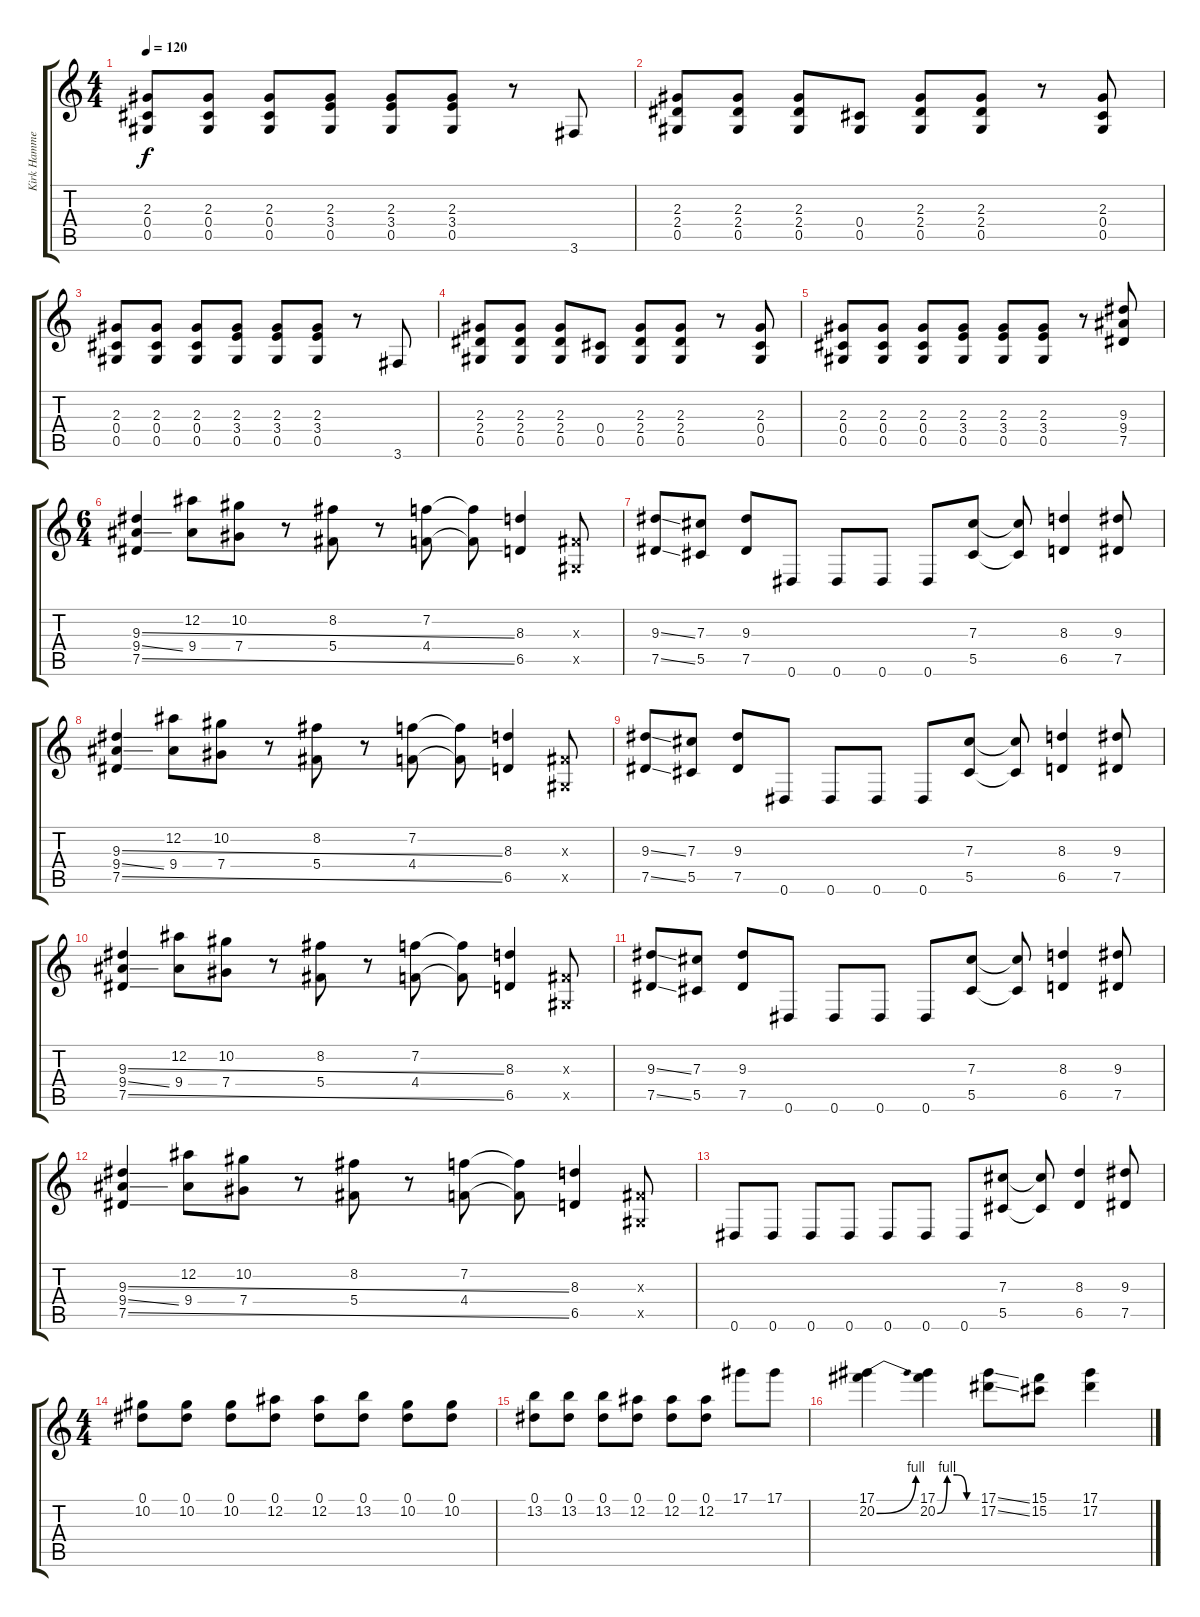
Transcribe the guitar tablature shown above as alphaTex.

\track ("Kirk Hammett" "Kirk Hamme") {instrument distortionguitar}
\staff {score tabs}
\tuning (Eb4 Bb3 Gb3 Db3 Ab2 Eb2) {hide}
\ts (4 4)
\tempo 120
\clef g2
\ks c
(2.3 0.4 0.5).8{dy f} (2.3 0.4 0.5).8 (2.3 0.4 0.5).8 (2.3 3.4 0.5).8 (2.3 3.4 0.5).8 (2.3 3.4 0.5).8 r.8 3.6.8 |
(2.3 2.4 0.5).8 (2.3 2.4 0.5).8 (2.3 2.4 0.5).8 (0.4 0.5).8 (2.3 2.4 0.5).8 (2.3 2.4 0.5).8 r.8 (2.3 0.4 0.5).8 |
(2.3 0.4 0.5).8 (2.3 0.4 0.5).8 (2.3 0.4 0.5).8 (2.3 3.4 0.5).8 (2.3 3.4 0.5).8 (2.3 3.4 0.5).8 r.8 3.6.8 |
(2.3 2.4 0.5).8 (2.3 2.4 0.5).8 (2.3 2.4 0.5).8 (0.4 0.5).8 (2.3 2.4 0.5).8 (2.3 2.4 0.5).8 r.8 (2.3 0.4 0.5).8 |
(2.3 0.4 0.5).8 (2.3 0.4 0.5).8 (2.3 0.4 0.5).8 (2.3 3.4 0.5).8 (2.3 3.4 0.5).8 (2.3 3.4 0.5).8 r.8 (9.3 9.4 7.5).8 |
\ts (6 4)
(9.3{ss} 9.4{ss} 7.5{ss}).4 (12.2 9.4).8 (10.2 7.4).8 r.8 (8.2 5.4).8 r.8 (7.2 4.4).8 (7.2{t} 4.4{t}).8 (8.3 6.5).4 (0.3{x} 0.5{x}).8 |
(9.3{ss} 7.5{ss}).8 (7.3 5.5).8 (9.3 7.5).8 0.6.8 0.6.8 0.6.8 0.6.8 (7.3 5.5).8 (7.3{t} 5.5{t}).8 (8.3 6.5).4 (9.3 7.5).8 |
(9.3{ss} 9.4{ss} 7.5{ss}).4 (12.2 9.4).8 (10.2 7.4).8 r.8 (8.2 5.4).8 r.8 (7.2 4.4).8 (7.2{t} 4.4{t}).8 (8.3 6.5).4 (0.3{x} 0.5{x}).8 |
(9.3{ss} 7.5{ss}).8 (7.3 5.5).8 (9.3 7.5).8 0.6.8 0.6.8 0.6.8 0.6.8 (7.3 5.5).8 (7.3{t} 5.5{t}).8 (8.3 6.5).4 (9.3 7.5).8 |
(9.3{ss} 9.4{ss} 7.5{ss}).4 (12.2 9.4).8 (10.2 7.4).8 r.8 (8.2 5.4).8 r.8 (7.2 4.4).8 (7.2{t} 4.4{t}).8 (8.3 6.5).4 (0.3{x} 0.5{x}).8 |
(9.3{ss} 7.5{ss}).8 (7.3 5.5).8 (9.3 7.5).8 0.6.8 0.6.8 0.6.8 0.6.8 (7.3 5.5).8 (7.3{t} 5.5{t}).8 (8.3 6.5).4 (9.3 7.5).8 |
(9.3{ss} 9.4{ss} 7.5{ss}).4 (12.2 9.4).8 (10.2 7.4).8 r.8 (8.2 5.4).8 r.8 (7.2 4.4).8 (7.2{t} 4.4{t}).8 (8.3 6.5).4 (0.3{x} 0.5{x}).8 |
0.6.8 0.6.8 0.6.8 0.6.8 0.6.8 0.6.8 0.6.8 (7.3 5.5).8 (7.3{t} 5.5{t}).8 (8.3 6.5).4 (9.3 7.5).8 |
\ts (4 4)
(0.1 10.2).8 (0.1 10.2).8 (0.1 10.2).8 (0.1 12.2).8 (0.1 12.2).8 (0.1 13.2).8 (0.1 10.2).8 (0.1 10.2).8 |
(0.1 13.2).8 (0.1 13.2).8 (0.1 13.2).8 (0.1 12.2).8 (0.1 12.2).8 (0.1 12.2).8 17.1.8 17.1.8 |
(17.1 20.2{be (bend 0 0 60 4)}).4 (17.1 20.2{be (custom 0 0 15 4 30 4 45 0 60 0)}).4 (17.1{ss} 17.2{ss}).8 (15.1 15.2).8 (17.1 17.2).4
